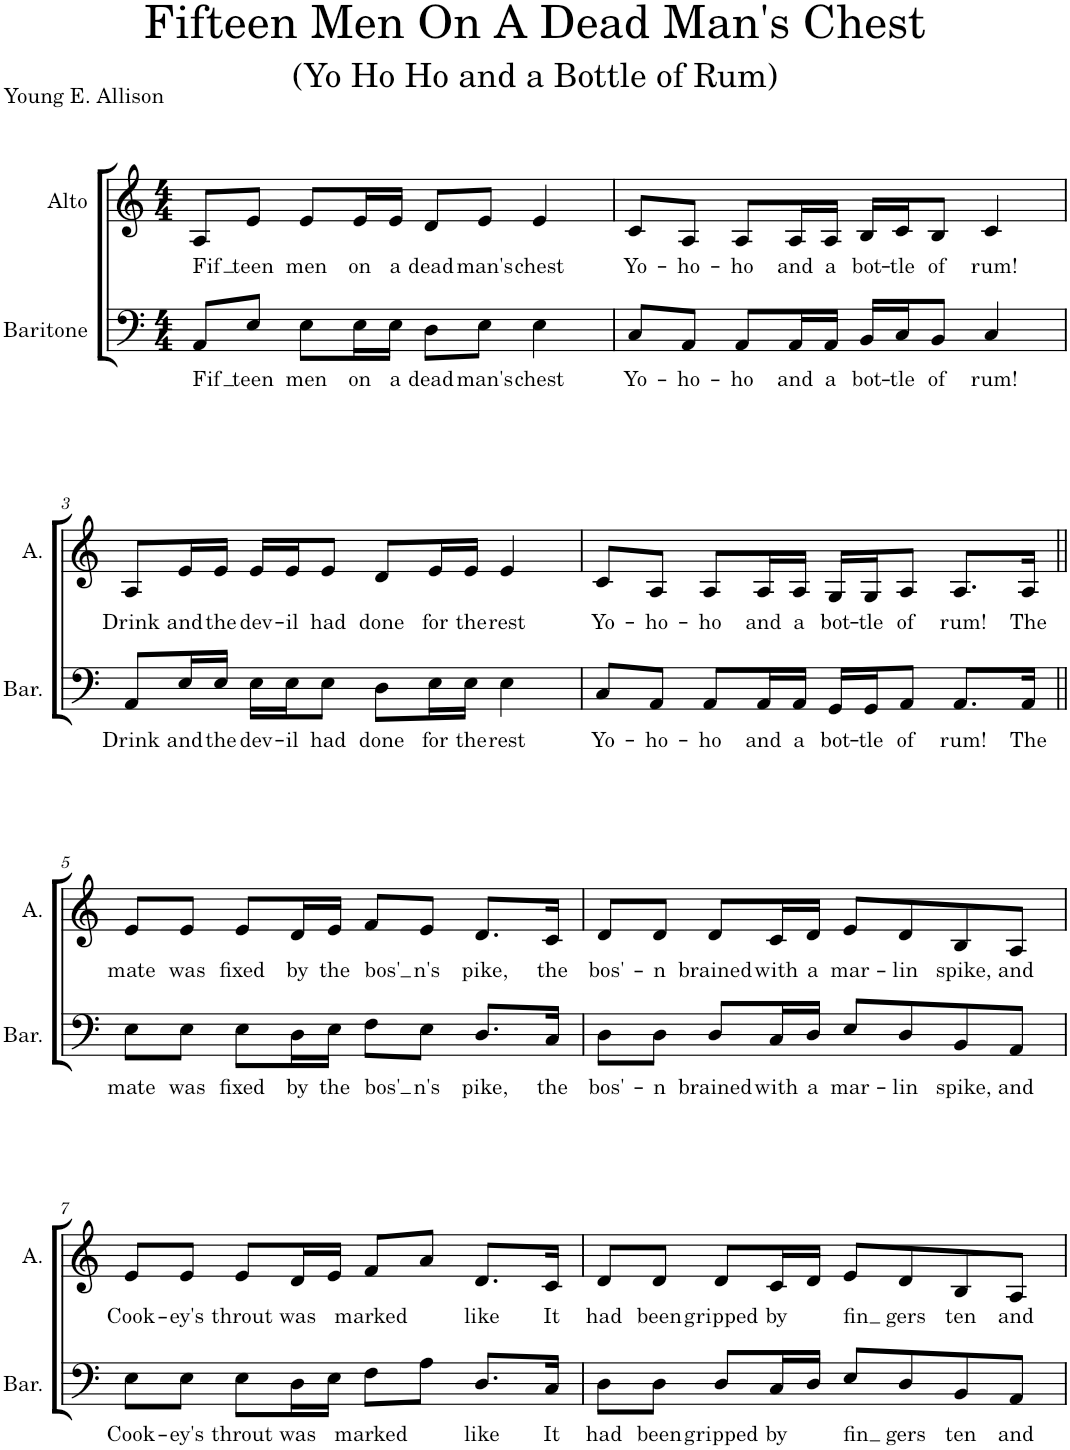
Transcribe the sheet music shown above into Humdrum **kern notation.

**kern	**text	**kern	**text
*part2	*part2	*part1	*part1
*staff2	*staff2	*staff1	*staff1
*I"Baritone	*	*I"Alto	*
*I'Bar.	*	*I'A.	*
*clefF4	*	*clefG2	*
*k[]	*	*k[]	*
*M4/4	*	*M4/4	*
=1	=1	=1	=1
!	!LO:LY:b	!	!LO:LY:b
8AA/L	Fif	8A/L	Fif
!	!LO:LY:b	!	!LO:LY:b
8E/J	teen	8e/J	teen
!	!LO:LY:b	!	!LO:LY:b
8E\L	men	8e/L	men
!	!LO:LY:b	!	!LO:LY:b
16E\L	on	16e/L	on
!	!LO:LY:b	!	!LO:LY:b
16E\JJ	a	16e/JJ	a
!	!LO:LY:b	!	!LO:LY:b
8D\L	dead	8d/L	dead
!	!LO:LY:b	!	!LO:LY:b
8E\J	man's	8e/J	man's
!	!LO:LY:b	!	!LO:LY:b
4E\	chest	4e/	chest
=2	=2	=2	=2
!	!LO:LY:b	!	!LO:LY:b
8C/L	Yo-	8c/L	Yo-
!	!LO:LY:b	!	!LO:LY:b
8AA/J	-ho-	8A/J	-ho-
!	!LO:LY:b	!	!LO:LY:b
8AA/L	-ho	8A/L	-ho
!	!LO:LY:b	!	!LO:LY:b
16AA/L	and	16A/L	and
!	!LO:LY:b	!	!LO:LY:b
16AA/JJ	a	16A/JJ	a
!	!LO:LY:b	!	!LO:LY:b
16BB/LL	bot-	16B/LL	bot-
!	!LO:LY:b	!	!LO:LY:b
16C/J	-tle	16c/J	-tle
!	!LO:LY:b	!	!LO:LY:b
8BB/J	of	8B/J	of
!	!LO:LY:b	!	!LO:LY:b
4C/	rum!	4c/	rum!
!!LO:LB:g=z
=3	=3	=3	=3
!	!LO:LY:b	!	!LO:LY:b
8AA/L	Drink	8A/L	Drink
!	!LO:LY:b	!	!LO:LY:b
16E/L	and	16e/L	and
!	!LO:LY:b	!	!LO:LY:b
16E/JJ	the	16e/JJ	the
!	!LO:LY:b	!	!LO:LY:b
16E\LL	dev-	16e/LL	dev-
!	!LO:LY:b	!	!LO:LY:b
16E\J	-il	16e/J	-il
!	!LO:LY:b	!	!LO:LY:b
8E\J	had	8e/J	had
!	!LO:LY:b	!	!LO:LY:b
8D\L	done	8d/L	done
!	!LO:LY:b	!	!LO:LY:b
16E\L	for	16e/L	for
!	!LO:LY:b	!	!LO:LY:b
16E\JJ	the	16e/JJ	the
!	!LO:LY:b	!	!LO:LY:b
4E\	rest	4e/	rest
=4	=4	=4	=4
!	!LO:LY:b	!	!LO:LY:b
8C/L	Yo-	8c/L	Yo-
!	!LO:LY:b	!	!LO:LY:b
8AA/J	-ho-	8A/J	-ho-
!	!LO:LY:b	!	!LO:LY:b
8AA/L	-ho	8A/L	-ho
!	!LO:LY:b	!	!LO:LY:b
16AA/L	and	16A/L	and
!	!LO:LY:b	!	!LO:LY:b
16AA/JJ	a	16A/JJ	a
!	!LO:LY:b	!	!LO:LY:b
16GG/LL	bot-	16G/LL	bot-
!	!LO:LY:b	!	!LO:LY:b
16GG/J	-tle	16G/J	-tle
!	!LO:LY:b	!	!LO:LY:b
8AA/J	of	8A/J	of
!	!LO:LY:b	!	!LO:LY:b
8.AA/L	rum!	8.A/L	rum!
!	!LO:LY:b	!	!LO:LY:b
16AA/Jk	The	16A/Jk	The
!!LO:LB:g=z
=5||	=5||	=5||	=5||
!	!LO:LY:b	!	!LO:LY:b
8E\L	mate	8e/L	mate
!	!LO:LY:b	!	!LO:LY:b
8E\J	was	8e/J	was
!	!LO:LY:b	!	!LO:LY:b
8E\L	fixed	8e/L	fixed
!	!LO:LY:b	!	!LO:LY:b
16D\L	by	16d/L	by
!	!LO:LY:b	!	!LO:LY:b
16E\JJ	the	16e/JJ	the
!	!LO:LY:b	!	!LO:LY:b
8F\L	bos'	8f/L	bos'
!	!LO:LY:b	!	!LO:LY:b
8E\J	n's	8e/J	n's
!	!LO:LY:b	!	!LO:LY:b
8.D/L	pike,	8.d/L	pike,
!	!LO:LY:b	!	!LO:LY:b
16C/Jk	the	16c/Jk	the
=6	=6	=6	=6
!	!LO:LY:b	!	!LO:LY:b
8D\L	bos'-	8d/L	bos'-
!	!LO:LY:b	!	!LO:LY:b
8D\J	-n	8d/J	-n
!	!LO:LY:b	!	!LO:LY:b
8D/L	brained	8d/L	brained
!	!LO:LY:b	!	!LO:LY:b
16C/L	with	16c/L	with
!	!LO:LY:b	!	!LO:LY:b
16D/JJ	a	16d/JJ	a
!	!LO:LY:b	!	!LO:LY:b
8E/L	mar-	8e/L	mar-
!	!LO:LY:b	!	!LO:LY:b
8D/	-lin	8d/	-lin
!	!LO:LY:b	!	!LO:LY:b
8BB/	spike,	8B/	spike,
!	!LO:LY:b	!	!LO:LY:b
8AA/J	and	8A/J	and
!!LO:LB:g=z
=7	=7	=7	=7
!	!LO:LY:b	!	!LO:LY:b
8E\L	Cook-	8e/L	Cook-
!	!LO:LY:b	!	!LO:LY:b
8E\J	-ey's	8e/J	-ey's
!	!LO:LY:b	!	!LO:LY:b
8E\L	throut	8e/L	throut
!	!LO:LY:b	!	!LO:LY:b
16D\L	was	16d/L	was
16E\JJ	.	16e/JJ	.
!	!LO:LY:b	!	!LO:LY:b
8F\L	marked	8f/L	marked
8A\J	.	8a/J	.
!	!LO:LY:b	!	!LO:LY:b
8.D/L	-like	8.d/L	-like
!	!LO:LY:b	!	!LO:LY:b
16C/Jk	It	16c/Jk	It
=8	=8	=8	=8
!	!LO:LY:b	!	!LO:LY:b
8D\L	had	8d/L	had
!	!LO:LY:b	!	!LO:LY:b
8D\J	been	8d/J	been
!	!LO:LY:b	!	!LO:LY:b
8D/L	gripped	8d/L	gripped
!	!LO:LY:b	!	!LO:LY:b
16C/L	by	16c/L	by
16D/JJ	.	16d/JJ	.
!	!LO:LY:b	!	!LO:LY:b
8E/L	fin	8e/L	fin
!	!LO:LY:b	!	!LO:LY:b
8D/	gers	8d/	gers
!	!LO:LY:b	!	!LO:LY:b
8BB/	ten	8B/	ten
!	!LO:LY:b	!	!LO:LY:b
8AA/J	and	8A/J	and
=	=	=	=
*-	*-	*-	*-
